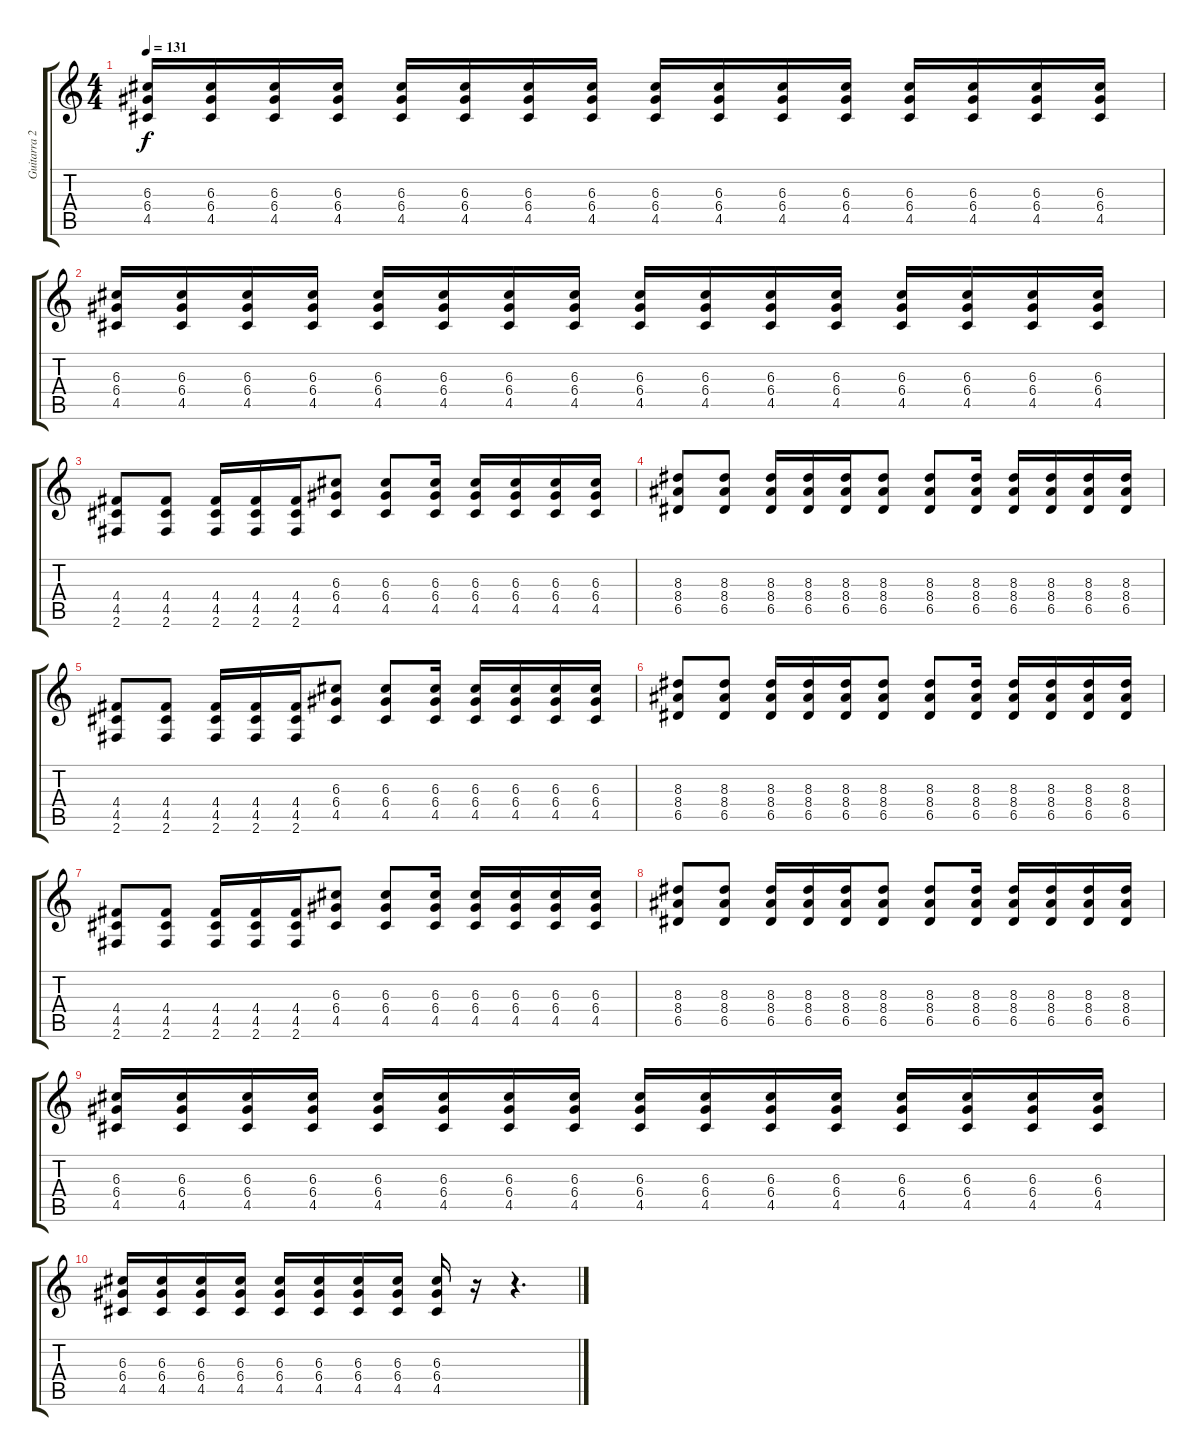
\track ("Guitarra 2 - Erik" "Guitarra 2") {instrument overdrivenguitar}
\staff {score tabs}
\tuning (E4 B3 G3 D3 A2 E2) {hide}
\ts (4 4)
\tempo 131
\clef g2
\ks c
(6.3 6.4 4.5).16{dy f} (6.3 6.4 4.5).16 (6.3 6.4 4.5).16 (6.3 6.4 4.5).16 (6.3 6.4 4.5).16 (6.3 6.4 4.5).16 (6.3 6.4 4.5).16 (6.3 6.4 4.5).16 (6.3 6.4 4.5).16 (6.3 6.4 4.5).16 (6.3 6.4 4.5).16 (6.3 6.4 4.5).16 (6.3 6.4 4.5).16 (6.3 6.4 4.5).16 (6.3 6.4 4.5).16 (6.3 6.4 4.5).16 |
(6.3 6.4 4.5).16 (6.3 6.4 4.5).16 (6.3 6.4 4.5).16 (6.3 6.4 4.5).16 (6.3 6.4 4.5).16 (6.3 6.4 4.5).16 (6.3 6.4 4.5).16 (6.3 6.4 4.5).16 (6.3 6.4 4.5).16 (6.3 6.4 4.5).16 (6.3 6.4 4.5).16 (6.3 6.4 4.5).16 (6.3 6.4 4.5).16 (6.3 6.4 4.5).16 (6.3 6.4 4.5).16 (6.3 6.4 4.5).16 |
(4.4 4.5 2.6).8 (4.4 4.5 2.6).8 (4.4 4.5 2.6).16 (4.4 4.5 2.6).16 (4.4 4.5 2.6).16 (6.3 6.4 4.5).8 (6.3 6.4 4.5).8 (6.3 6.4 4.5).16 (6.3 6.4 4.5).16 (6.3 6.4 4.5).16 (6.3 6.4 4.5).16 (6.3 6.4 4.5).16 |
(8.3 8.4 6.5).8 (8.3 8.4 6.5).8 (8.3 8.4 6.5).16 (8.3 8.4 6.5).16 (8.3 8.4 6.5).16 (8.3 8.4 6.5).8 (8.3 8.4 6.5).8 (8.3 8.4 6.5).16 (8.3 8.4 6.5).16 (8.3 8.4 6.5).16 (8.3 8.4 6.5).16 (8.3 8.4 6.5).16 |
(4.4 4.5 2.6).8 (4.4 4.5 2.6).8 (4.4 4.5 2.6).16 (4.4 4.5 2.6).16 (4.4 4.5 2.6).16 (6.3 6.4 4.5).8 (6.3 6.4 4.5).8 (6.3 6.4 4.5).16 (6.3 6.4 4.5).16 (6.3 6.4 4.5).16 (6.3 6.4 4.5).16 (6.3 6.4 4.5).16 |
(8.3 8.4 6.5).8 (8.3 8.4 6.5).8 (8.3 8.4 6.5).16 (8.3 8.4 6.5).16 (8.3 8.4 6.5).16 (8.3 8.4 6.5).8 (8.3 8.4 6.5).8 (8.3 8.4 6.5).16 (8.3 8.4 6.5).16 (8.3 8.4 6.5).16 (8.3 8.4 6.5).16 (8.3 8.4 6.5).16 |
(4.4 4.5 2.6).8 (4.4 4.5 2.6).8 (4.4 4.5 2.6).16 (4.4 4.5 2.6).16 (4.4 4.5 2.6).16 (6.3 6.4 4.5).8 (6.3 6.4 4.5).8 (6.3 6.4 4.5).16 (6.3 6.4 4.5).16 (6.3 6.4 4.5).16 (6.3 6.4 4.5).16 (6.3 6.4 4.5).16 |
(8.3 8.4 6.5).8 (8.3 8.4 6.5).8 (8.3 8.4 6.5).16 (8.3 8.4 6.5).16 (8.3 8.4 6.5).16 (8.3 8.4 6.5).8 (8.3 8.4 6.5).8 (8.3 8.4 6.5).16 (8.3 8.4 6.5).16 (8.3 8.4 6.5).16 (8.3 8.4 6.5).16 (8.3 8.4 6.5).16 |
(6.3 6.4 4.5).16 (6.3 6.4 4.5).16 (6.3 6.4 4.5).16 (6.3 6.4 4.5).16 (6.3 6.4 4.5).16 (6.3 6.4 4.5).16 (6.3 6.4 4.5).16 (6.3 6.4 4.5).16 (6.3 6.4 4.5).16 (6.3 6.4 4.5).16 (6.3 6.4 4.5).16 (6.3 6.4 4.5).16 (6.3 6.4 4.5).16 (6.3 6.4 4.5).16 (6.3 6.4 4.5).16 (6.3 6.4 4.5).16 |
(6.3 6.4 4.5).16 (6.3 6.4 4.5).16 (6.3 6.4 4.5).16 (6.3 6.4 4.5).16 (6.3 6.4 4.5).16 (6.3 6.4 4.5).16 (6.3 6.4 4.5).16 (6.3 6.4 4.5).16 (6.3 6.4 4.5).16 r.16 r.4{d}
